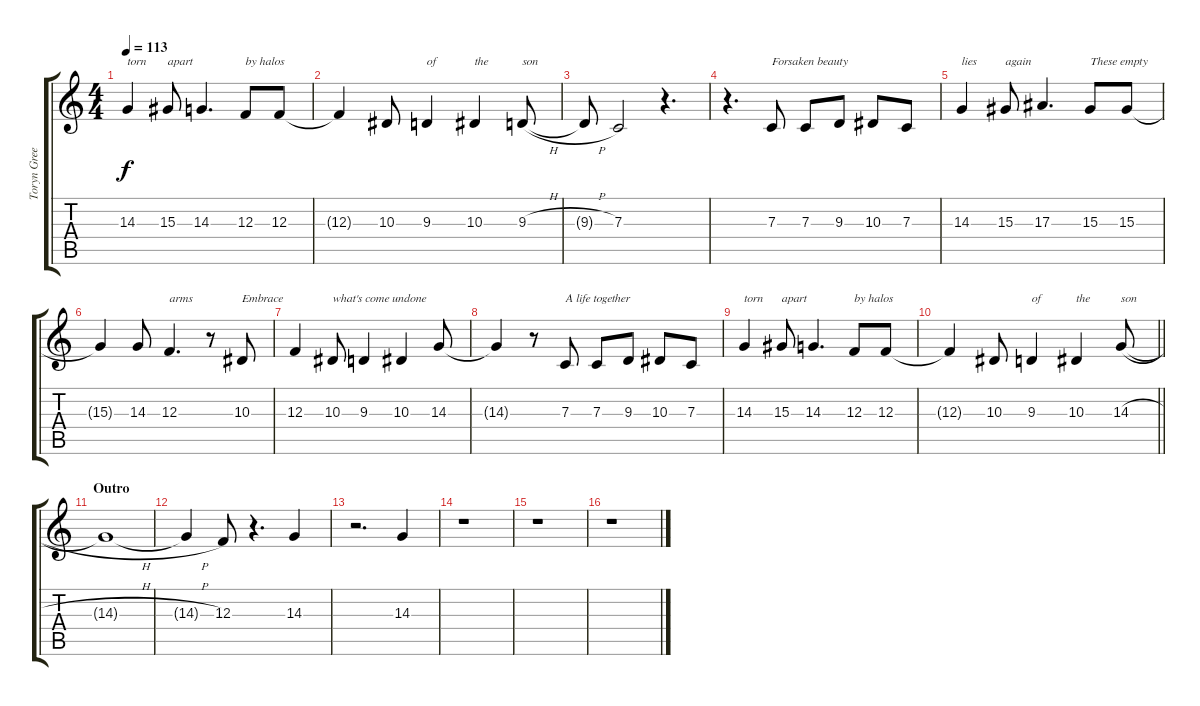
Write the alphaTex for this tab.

\track ("Toryn Green (Vocals)" "Toryn Gree") {instrument violin}
\staff {score tabs}
\tuning (D4 A3 F3 C3 G2 C2) {hide}
\ts (4 4)
\tempo 113
\clef g2
\ks c
14.3.4{txt "torn" dy f} 15.3.8{txt "apart"} 14.3.4{d} 12.3.8{txt "by halos"} 12.3.8 |
12.3{t}.4 10.3.8 9.3.4{txt "of"} 10.3.4{txt "the"} 9.3{h}.8{txt "son"} |
9.3{h t}.8 7.3.2 r.4{d} |
r.4{d} 7.3.8{txt "Forsaken beauty"} 7.3.8 9.3.8 10.3.8 7.3.8 |
14.3.4{txt "lies"} 15.3.8{txt "again"} 17.3.4{d} 15.3.8{txt "These empty"} 15.3.8 |
15.3{t}.4 14.3.8 12.3.4{d txt "arms"} r.8 10.3.8{txt "Embrace"} |
12.3.4 10.3.8{txt "what's come undone"} 9.3.4 10.3.4 14.3.8 |
14.3{t}.4 r.8 7.3.8{txt "A life together"} 7.3.8 9.3.8 10.3.8 7.3.8 |
14.3.4{txt "torn"} 15.3.8{txt "apart"} 14.3.4{d} 12.3.8{txt "by halos"} 12.3.8 |
\barLineRight lightlight
12.3{t}.4 10.3.8 9.3.4{txt "of"} 10.3.4{txt "the"} 14.3{h}.8{txt "son" volume 14} |
\section ("" "Outro")
14.3{h t}.1 |
14.3{h t}.4 12.3.8 r.4{d} 14.3.4 |
r.2{d} 14.3.4 |
r.1 |
r.1 |
r.1
